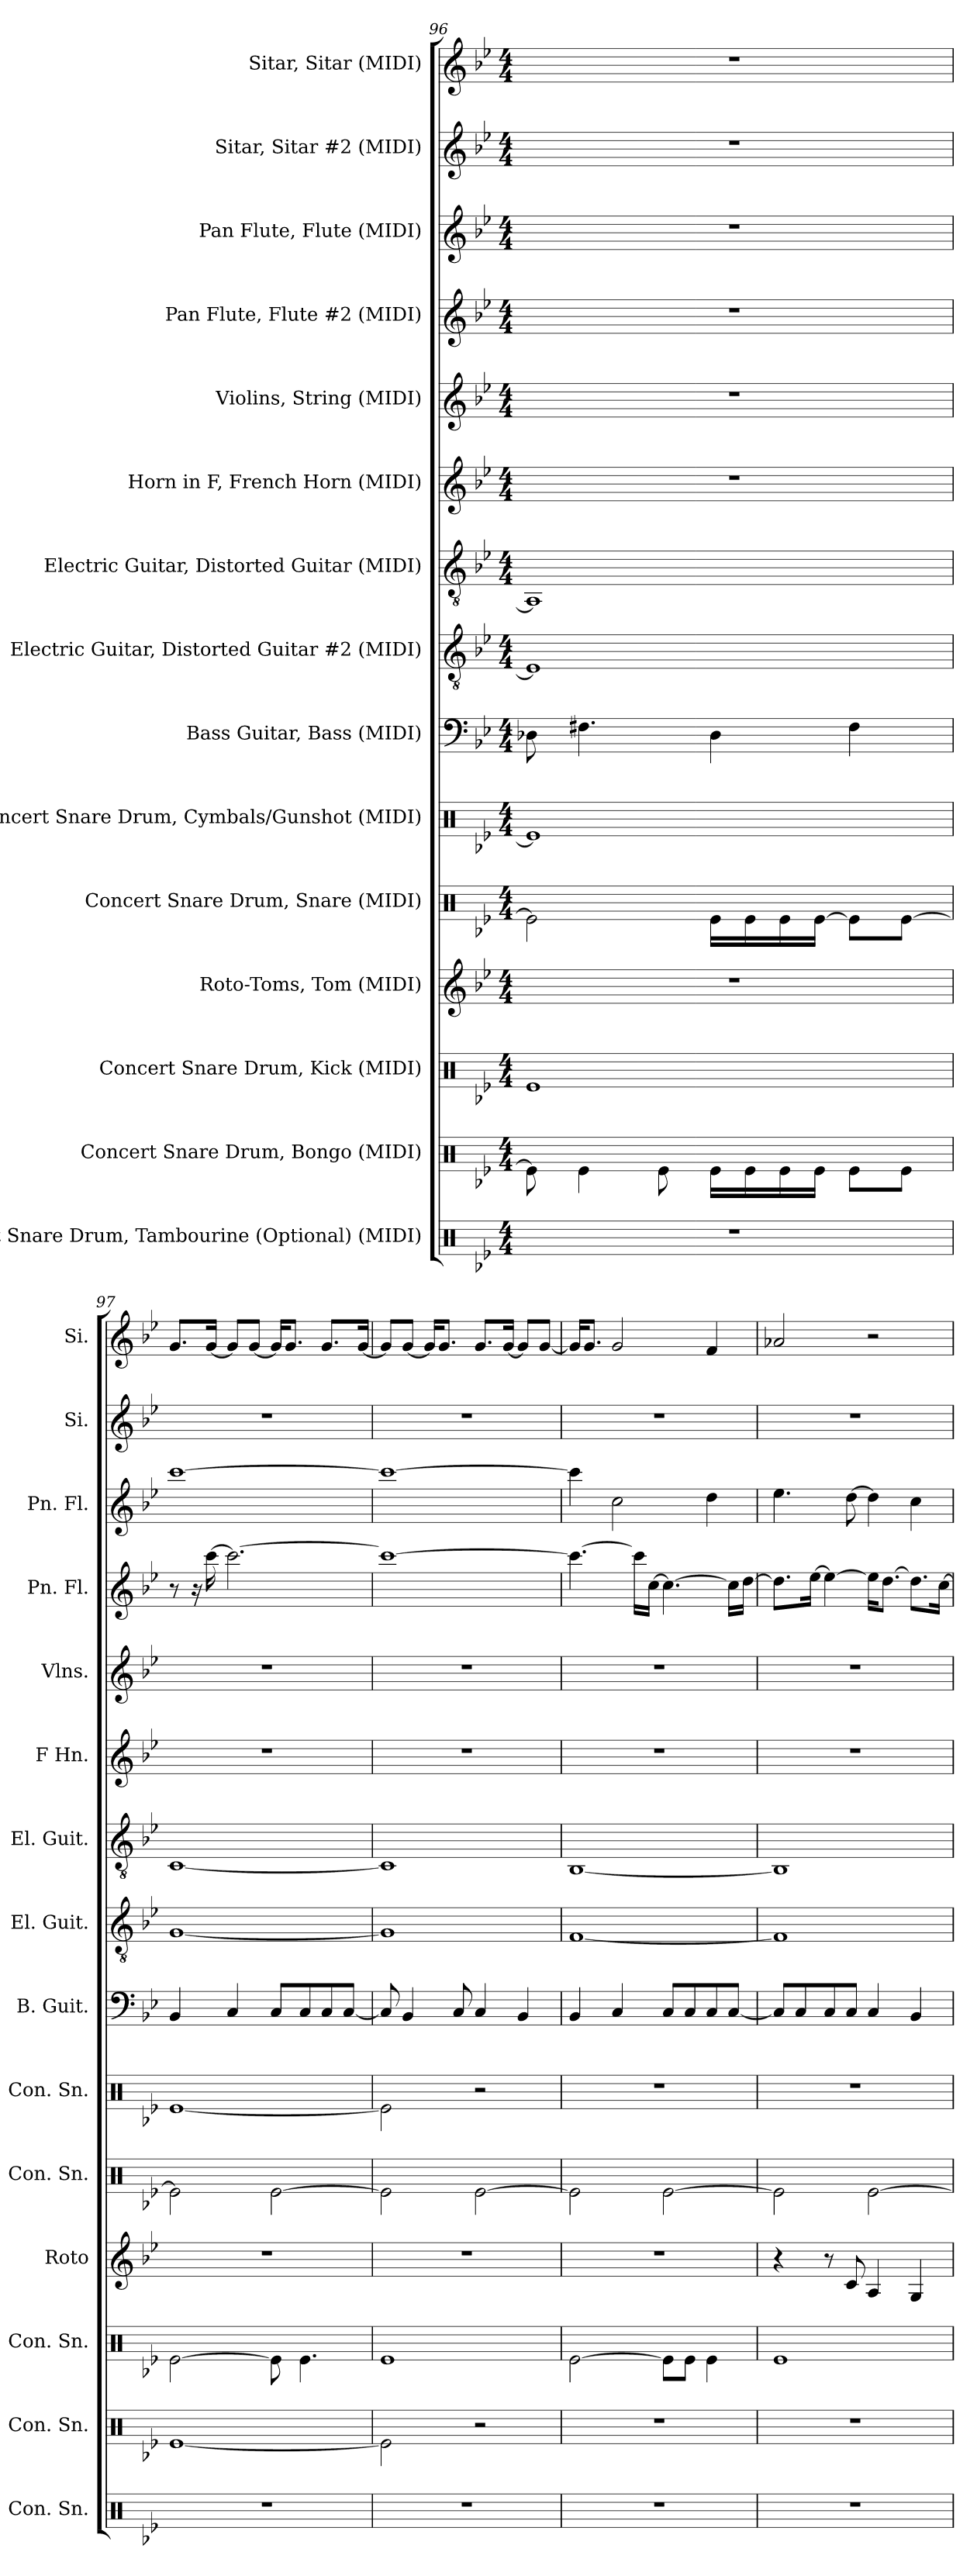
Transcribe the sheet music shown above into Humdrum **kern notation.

**kern	**kern	**kern	**kern	**kern	**kern	**kern	**kern	**kern	**kern	**kern	**kern	**kern	**kern	**kern
*part15	*part14	*part13	*part12	*part11	*part10	*part9	*part8	*part7	*part6	*part5	*part4	*part3	*part2	*part1
*staff15	*staff14	*staff13	*staff12	*staff11	*staff10	*staff9	*staff8	*staff7	*staff6	*staff5	*staff4	*staff3	*staff2	*staff1
*I"Concert Snare Drum, Tambourine (Optional) (MIDI)	*I"Concert Snare Drum, Bongo (MIDI)	*I"Concert Snare Drum, Kick (MIDI)	*I"Roto-Toms, Tom (MIDI)	*I"Concert Snare Drum, Snare (MIDI)	*I"Concert Snare Drum, Cymbals/Gunshot (MIDI)	*I"Bass Guitar, Bass (MIDI)	*I"Electric Guitar, Distorted Guitar #2 (MIDI)	*I"Electric Guitar, Distorted Guitar (MIDI)	*I"Horn in F, French Horn (MIDI)	*I"Violins, String (MIDI)	*I"Pan Flute, Flute #2 (MIDI)	*I"Pan Flute, Flute (MIDI)	*I"Sitar, Sitar #2 (MIDI)	*I"Sitar, Sitar (MIDI)
*I'Con. Sn.	*I'Con. Sn.	*I'Con. Sn.	*I'Roto	*I'Con. Sn.	*I'Con. Sn.	*I'B. Guit.	*I'El. Guit.	*I'El. Guit.	*I'F Hn.	*I'Vlns.	*I'Pn. Fl.	*I'Pn. Fl.	*I'Si.	*I'Si.
*clefX	*clefX	*clefX	*clefG2	*clefX	*clefX	*clefF4	*clefGv2	*clefGv2	*clefG2	*clefG2	*clefG2	*clefG2	*clefG2	*clefG2
*	*	*	*	*	*	*ITrd7c12	*	*	*ITrd4c7	*	*	*	*	*
*k[b-e-]	*k[b-e-]	*k[b-e-]	*k[b-e-]	*k[b-e-]	*k[b-e-]	*k[b-e-]	*k[b-e-]	*k[b-e-]	*k[b-e-a-]	*k[b-e-]	*k[b-e-]	*k[b-e-]	*k[b-e-]	*k[b-e-]
*M4/4	*M4/4	*M4/4	*M4/4	*M4/4	*M4/4	*M4/4	*M4/4	*M4/4	*M4/4	*M4/4	*M4/4	*M4/4	*M4/4	*M4/4
=96	=96	=96	=96	=96	=96	=96	=96	=96	=96	=96	=96	=96	=96	=96
1r	8Re\]	1Re	1r	2Re\]	1Re]	8DD-X\	1En]	1AA]	1r	1r	1r	1r	1r	1r
.	4Re\	.	.	.	.	4.FF#X\	.	.	.	.	.	.	.	.
.	8Re\	.	.	.	.	.	.	.	.	.	.	.	.	.
.	16Re\LL	.	.	16Re\LL	.	4DD-\	.	.	.	.	.	.	.	.
.	16Re\	.	.	16Re\	.	.	.	.	.	.	.	.	.	.
.	16Re\	.	.	16Re\	.	.	.	.	.	.	.	.	.	.
.	16Re\JJ	.	.	[16Re\JJ	.	.	.	.	.	.	.	.	.	.
.	8Re\L	.	.	8Re\L]	.	4FF#\	.	.	.	.	.	.	.	.
.	8Re\J	.	.	[8Re\J	.	.	.	.	.	.	.	.	.	.
=97	=97	=97	=97	=97	=97	=97	=97	=97	=97	=97	=97	=97	=97	=97
1r	[1Re	[2Re\	1r	2Re\]	[1Re	4BBB-/	[1G	[1C	1r	1r	8r	[1ccc	1r	8.g/L
.	.	.	.	.	.	.	.	.	.	.	16r	.	.	.
.	.	.	.	.	.	.	.	.	.	.	[16ccc\	.	.	[16g/Jk
.	.	.	.	.	.	4CC/	.	.	.	.	2.ccc\_	.	.	8g/L]
.	.	.	.	.	.	.	.	.	.	.	.	.	.	[8g/J
.	.	8Re\]	.	[2Re\	.	8CC/L	.	.	.	.	.	.	.	16g/KL]
.	.	.	.	.	.	.	.	.	.	.	.	.	.	8.g/J
.	.	4.Re\	.	.	.	8CC/	.	.	.	.	.	.	.	.
.	.	.	.	.	.	8CC/	.	.	.	.	.	.	.	8.g/L
.	.	.	.	.	.	[8CC/J	.	.	.	.	.	.	.	.
.	.	.	.	.	.	.	.	.	.	.	.	.	.	[16g/Jk
=98	=98	=98	=98	=98	=98	=98	=98	=98	=98	=98	=98	=98	=98	=98
1r	2Re\]	1Re	1r	2Re\]	2Re\]	8CC/]	1G]	1C]	1r	1r	1ccc_	1ccc_	1r	8g/L]
.	.	.	.	.	.	4BBB-/	.	.	.	.	.	.	.	[8g/J
.	.	.	.	.	.	.	.	.	.	.	.	.	.	16g/KL]
.	.	.	.	.	.	.	.	.	.	.	.	.	.	8.g/J
.	.	.	.	.	.	8CC/	.	.	.	.	.	.	.	.
.	2r	.	.	[2Re\	2r	4CC/	.	.	.	.	.	.	.	8.g/L
.	.	.	.	.	.	.	.	.	.	.	.	.	.	[16g/Jk
.	.	.	.	.	.	4BBB-/	.	.	.	.	.	.	.	8g/L]
.	.	.	.	.	.	.	.	.	.	.	.	.	.	[8g/J
!!LO:PB:g=z
=99	=99	=99	=99	=99	=99	=99	=99	=99	=99	=99	=99	=99	=99	=99
1r	1r	[2Re\	1r	2Re\]	1r	4BBB-/	[1F	[1BB-	1r	1r	4.ccc\_	4ccc\]	1r	16g/KL]
.	.	.	.	.	.	.	.	.	.	.	.	.	.	8.g/J
.	.	.	.	.	.	4CC/	.	.	.	.	.	2cc\	.	2g/
.	.	.	.	.	.	.	.	.	.	.	16ccc\LL]	.	.	.
.	.	.	.	.	.	.	.	.	.	.	[16cc\JJ	.	.	.
.	.	8Re\L]	.	[2Re\	.	8CC/L	.	.	.	.	4.cc\_	.	.	.
.	.	8Re\J	.	.	.	8CC/	.	.	.	.	.	.	.	.
.	.	4Re\	.	.	.	8CC/	.	.	.	.	.	4dd\	.	4f/
.	.	.	.	.	.	[8CC/J	.	.	.	.	16cc\LL]	.	.	.
.	.	.	.	.	.	.	.	.	.	.	[16dd\JJ	.	.	.
=100	=100	=100	=100	=100	=100	=100	=100	=100	=100	=100	=100	=100	=100	=100
1r	1r	1Re	4r	2Re\]	1r	8CC/L]	1F]	1BB-]	1r	1r	8.dd\L]	4.ee-\	1r	2a-X/
.	.	.	.	.	.	8CC/	.	.	.	.	.	.	.	.
.	.	.	.	.	.	.	.	.	.	.	[16ee-\Jk	.	.	.
.	.	.	8r	.	.	8CC/	.	.	.	.	4ee-\_	.	.	.
.	.	.	8c/	.	.	8CC/J	.	.	.	.	.	[8dd\	.	.
.	.	.	4A/	[2Re\	.	4CC/	.	.	.	.	16ee-\KL]	4dd\]	.	2r
.	.	.	.	.	.	.	.	.	.	.	[8.dd\J	.	.	.
.	.	.	4G/	.	.	4BBB-/	.	.	.	.	8.dd\L]	4cc\	.	.
.	.	.	.	.	.	.	.	.	.	.	[16cc\Jk	.	.	.
=	=	=	=	=	=	=	=	=	=	=	=	=	=	=
*-	*-	*-	*-	*-	*-	*-	*-	*-	*-	*-	*-	*-	*-	*-
